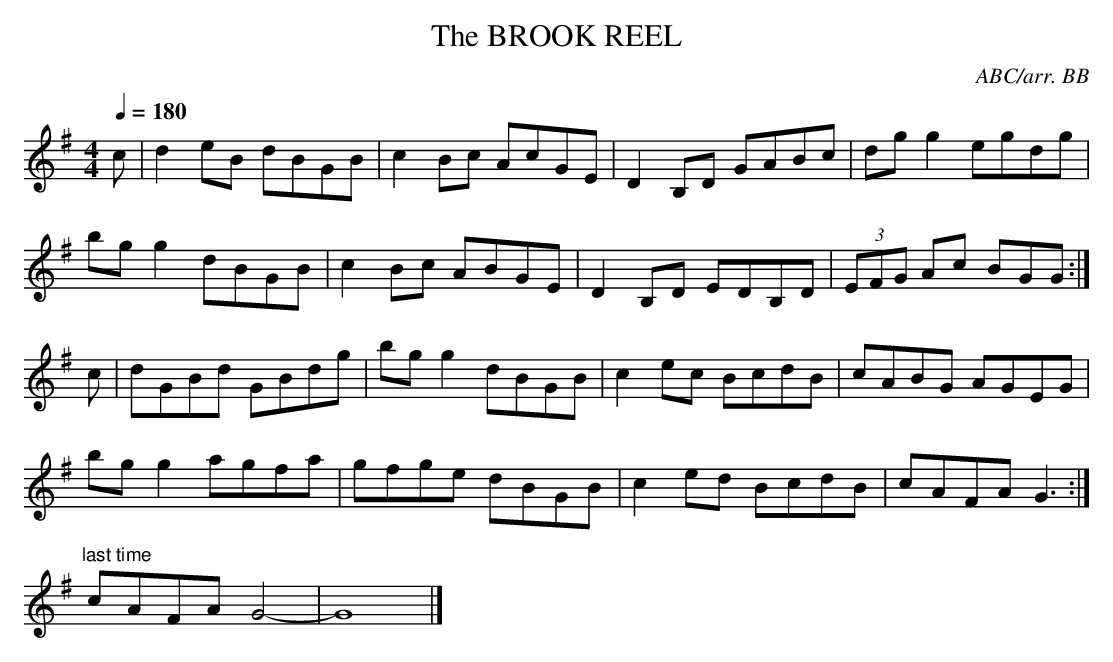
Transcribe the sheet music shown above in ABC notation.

X:1
T:BROOK REEL, The
C:ABC/arr. BB
Q:1/4=180
L:1/8
M:4/4
K:G
c|d2 eB dBGB|c2 Bc AcGE|D2 B,D GABc|dgg2 egdg|
bgg2 dBGB|c2Bc ABGE|D2 B,D EDB,D| (3EFG Ac BGG :|
c|dGBd GBdg|bgg2 dBGB|c2 ec BcdB|cABG AGEG|
bgg2 agfa|gfge dBGB|c2 ed BcdB|cAFA G3 :|
"last time"cAFA G4-|G8|]
